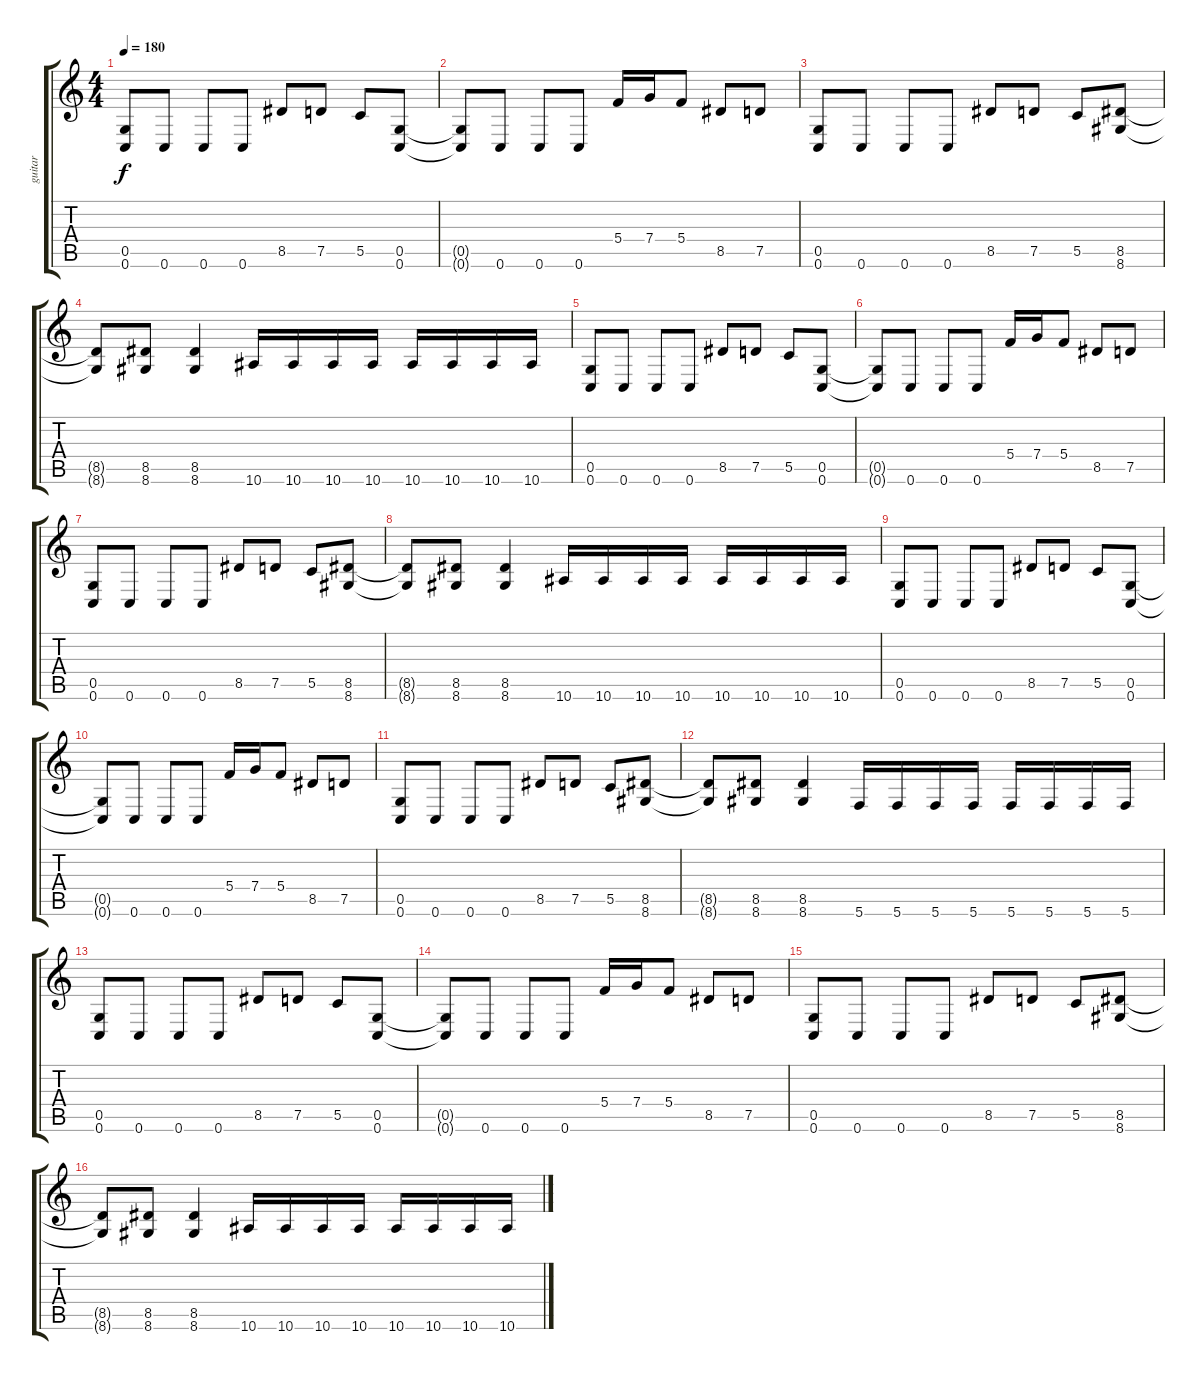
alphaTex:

\track ("guitar" "guitar") {instrument distortionguitar}
\staff {score tabs}
\tuning (D4 A3 F3 C3 G2 C2) {hide}
\ts (4 4)
\tempo 180
\clef g2
\ks c
(0.5 0.6).8{dy f} 0.6.8 0.6.8 0.6.8 8.5.8 7.5.8 5.5.8 (0.5 0.6).8 |
(0.5{t} 0.6{t}).8 0.6.8 0.6.8 0.6.8 5.4.16 7.4.16 5.4.8 8.5.8 7.5.8 |
(0.5 0.6).8 0.6.8 0.6.8 0.6.8 8.5.8 7.5.8 5.5.8 (8.5 8.6).8 |
(8.5{t} 8.6{t}).8 (8.5 8.6).8 (8.5 8.6).4 10.6.16 10.6.16 10.6.16 10.6.16 10.6.16 10.6.16 10.6.16 10.6.16 |
(0.5 0.6).8 0.6.8 0.6.8 0.6.8 8.5.8 7.5.8 5.5.8 (0.5 0.6).8 |
(0.5{t} 0.6{t}).8 0.6.8 0.6.8 0.6.8 5.4.16 7.4.16 5.4.8 8.5.8 7.5.8 |
(0.5 0.6).8 0.6.8 0.6.8 0.6.8 8.5.8 7.5.8 5.5.8 (8.5 8.6).8 |
(8.5{t} 8.6{t}).8 (8.5 8.6).8 (8.5 8.6).4 10.6.16 10.6.16 10.6.16 10.6.16 10.6.16 10.6.16 10.6.16 10.6.16 |
(0.5 0.6).8 0.6.8 0.6.8 0.6.8 8.5.8 7.5.8 5.5.8 (0.5 0.6).8 |
(0.5{t} 0.6{t}).8 0.6.8 0.6.8 0.6.8 5.4.16 7.4.16 5.4.8 8.5.8 7.5.8 |
(0.5 0.6).8 0.6.8 0.6.8 0.6.8 8.5.8 7.5.8 5.5.8 (8.5 8.6).8 |
(8.5{t} 8.6{t}).8 (8.5 8.6).8 (8.5 8.6).4 5.6.16 5.6.16 5.6.16 5.6.16 5.6.16 5.6.16 5.6.16 5.6.16 |
(0.5 0.6).8 0.6.8 0.6.8 0.6.8 8.5.8 7.5.8 5.5.8 (0.5 0.6).8 |
(0.5{t} 0.6{t}).8 0.6.8 0.6.8 0.6.8 5.4.16 7.4.16 5.4.8 8.5.8 7.5.8 |
(0.5 0.6).8 0.6.8 0.6.8 0.6.8 8.5.8 7.5.8 5.5.8 (8.5 8.6).8 |
(8.5{t} 8.6{t}).8 (8.5 8.6).8 (8.5 8.6).4 10.6.16 10.6.16 10.6.16 10.6.16 10.6.16 10.6.16 10.6.16 10.6.16
